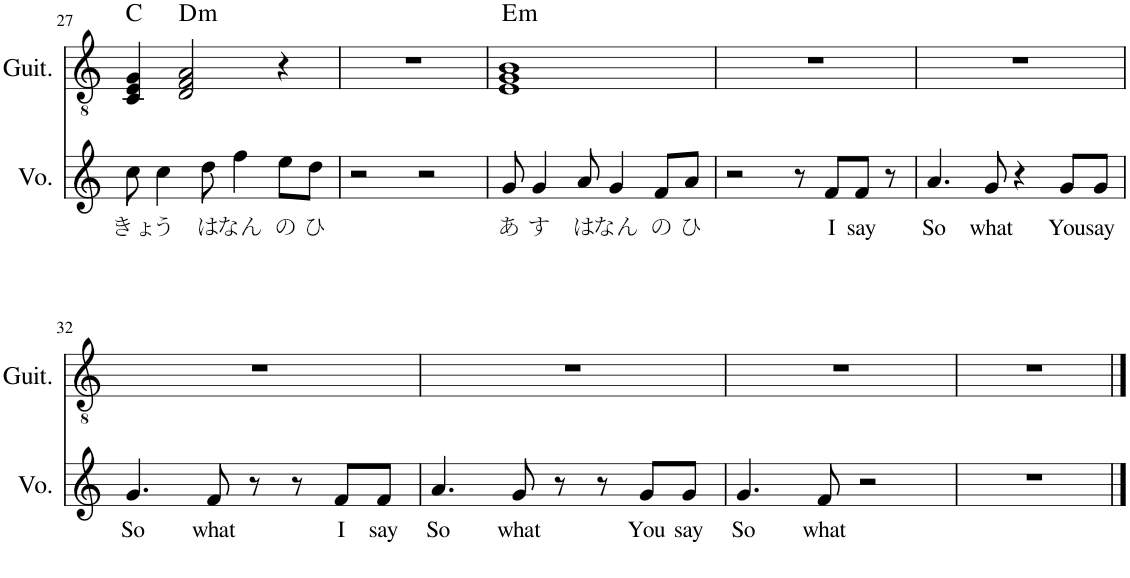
**kern	**text	**kern	**harte
*part2	*part2	*part1	*part1
*staff2	*staff2	*staff1	*
*I"ボーカル	*	*I"アコースティックギター	*
!!LO:PB:g=z
*clefG2	*	*clefGv2	*
*k[]	*	*k[]	*
*M4/4	*	*M4/4	*
*met(c)	*	*met(c)	*
=27	=27	=27	=27
!	!LO:LY:b	!	!
8cc\	きょ	4C/ 4E/ 4G/	C:maj
!	!LO:LY:b	!	!
4cc\	う	.	.
!	!	!	!LO:H:kt=m
.	.	2D/ 2F/ 2A/	D:min
!	!LO:LY:b	!	!
8dd\	は	.	.
!	!LO:LY:b	!	!
4ff\	なん	.	.
!	!LO:LY:b	!	!
8ee\L	の	4r	.
!	!LO:LY:b	!	!
8dd\J	ひ	.	.
=28	=28	=28	=28
2r	.	1r	.
2r	.	.	.
=29	=29	=29	=29
!	!LO:LY:b	!	!LO:H:kt=m
8g/	あ	1E 1G 1B	E:min
!	!LO:LY:b	!	!
4g/	す	.	.
!	!LO:LY:b	!	!
8a/	は	.	.
!	!LO:LY:b	!	!
4g/	なん	.	.
!	!LO:LY:b	!	!
8f/L	の	.	.
!	!LO:LY:b	!	!
8a/J	ひ	.	.
=30	=30	=30	=30
2r	.	1r	.
8r	.	.	.
!	!LO:LY:b	!	!
8f/L	I	.	.
!	!LO:LY:b	!	!
8f/J	say	.	.
8r	.	.	.
=31	=31	=31	=31
!	!LO:LY:b	!	!
4.a/	So	1r	.
!	!LO:LY:b	!	!
8g/	what	.	.
4r	.	.	.
!	!LO:LY:b	!	!
8g/L	You	.	.
!	!LO:LY:b	!	!
8g/J	say	.	.
!!LO:LB:g=z
=32	=32	=32	=32
!	!LO:LY:b	!	!
4.g/	So	1r	.
!	!LO:LY:b	!	!
8f/	what	.	.
8r	.	.	.
8r	.	.	.
!	!LO:LY:b	!	!
8f/L	I	.	.
!	!LO:LY:b	!	!
8f/J	say	.	.
=33	=33	=33	=33
!	!LO:LY:b	!	!
4.a/	So	1r	.
!	!LO:LY:b	!	!
8g/	what	.	.
8r	.	.	.
8r	.	.	.
!	!LO:LY:b	!	!
8g/L	You	.	.
!	!LO:LY:b	!	!
8g/J	say	.	.
=34	=34	=34	=34
!	!LO:LY:b	!	!
4.g/	So	1r	.
!	!LO:LY:b	!	!
8f/	what	.	.
2r	.	.	.
=35	=35	=35	=35
1r	.	1r	.
==	==	==	==
*-	*-	*-	*-
